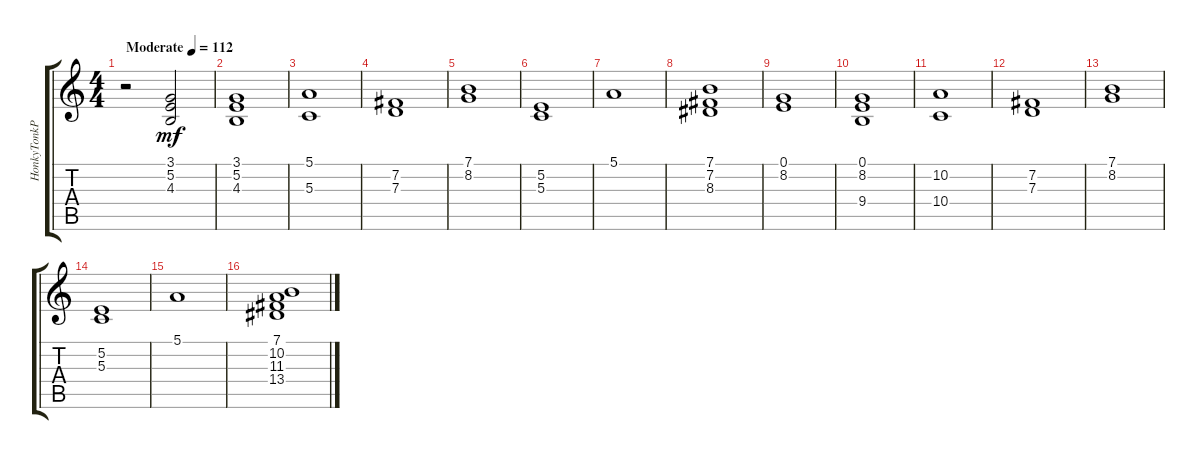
\track ("HonkyTonkPno" "HonkyTonkP") {instrument pad8sweep}
\staff {score tabs}
\tuning (E4 B3 G3 D3 A2 E2) {hide}
\ts (4 4)
\tempo (112 "Moderate")
\clef g2
\ks c
r.2{dy mf instrument pad8sweep} (3.1 5.2 4.3).2 |
(3.1 5.2 4.3).1{instrument pad8sweep} |
(5.1 5.3).1 |
(7.2 7.3).1 |
(7.1 8.2).1 |
(5.2 5.3).1 |
5.1.1 |
(7.1 7.2 8.3).1 |
(0.1 8.2).1 |
(0.1 8.2 9.4).1{volume 8} |
(10.2 10.4).1 |
(7.2 7.3).1 |
(7.1 8.2).1 |
(5.2 5.3).1 |
5.1.1 |
(7.1 10.2 11.3 13.4).1
